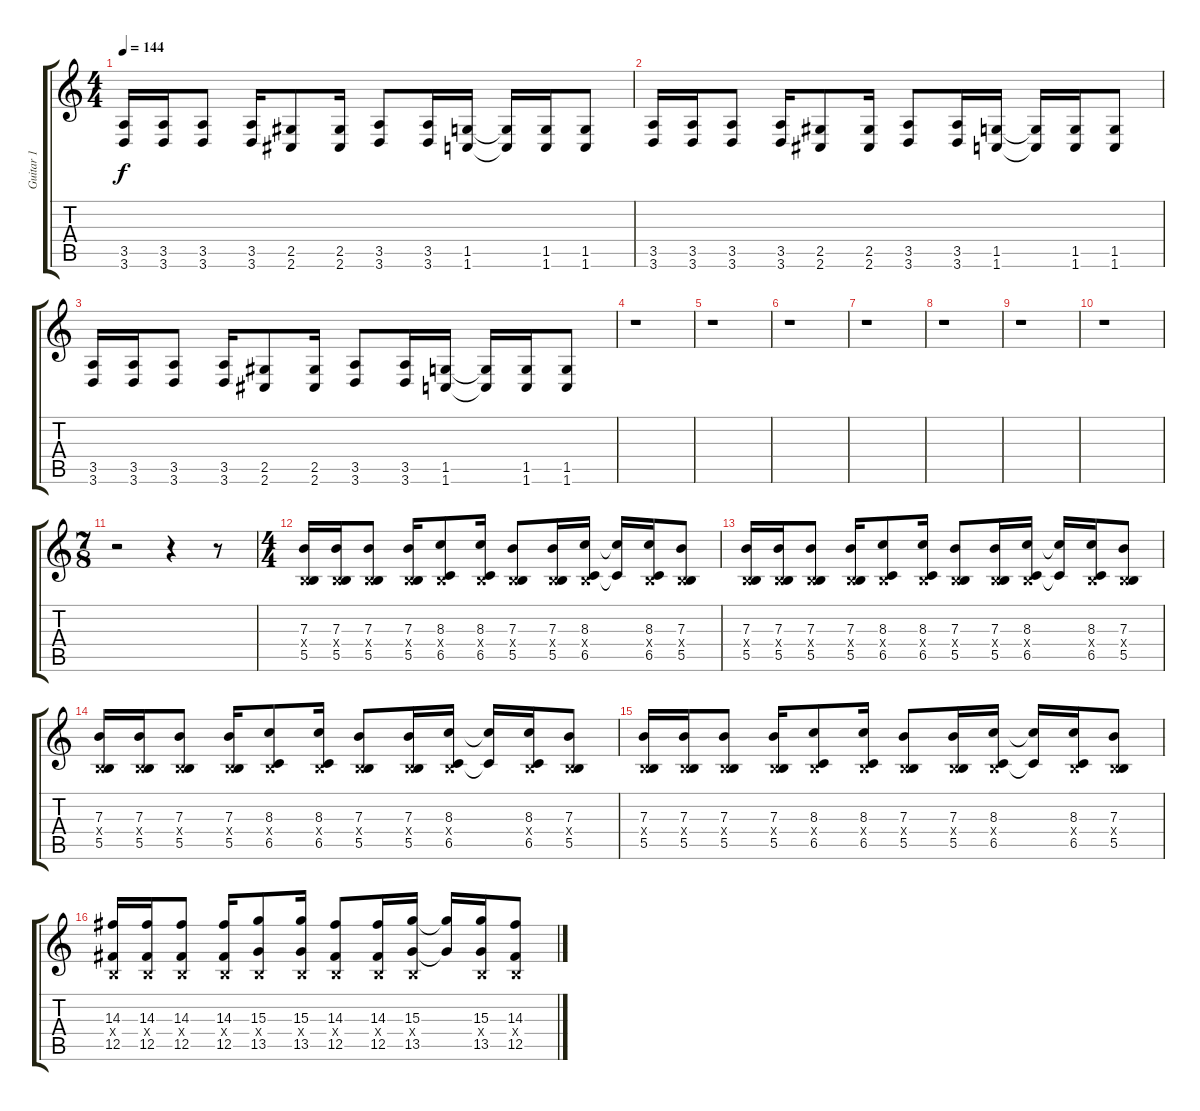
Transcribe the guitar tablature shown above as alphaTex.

\track ("Guitar 1" "Guitar 1") {instrument overdrivenguitar}
\staff {score tabs}
\tuning (Db4 Ab3 E3 B2 Gb2 B1) {hide}
\ts (4 4)
\tempo 144
\clef g2
\ks c
(3.5 3.6).16{dy f} (3.5 3.6).16 (3.5 3.6).8 (3.5 3.6).16 (2.5 2.6).8 (2.5 2.6).16 (3.5 3.6).8 (3.5 3.6).16 (1.5 1.6).16 (1.5{t} 1.6{t}).16 (1.5 1.6).16 (1.5 1.6).8 |
(3.5 3.6).16 (3.5 3.6).16 (3.5 3.6).8 (3.5 3.6).16 (2.5 2.6).8 (2.5 2.6).16 (3.5 3.6).8 (3.5 3.6).16 (1.5 1.6).16 (1.5{t} 1.6{t}).16 (1.5 1.6).16 (1.5 1.6).8 |
(3.5 3.6).16 (3.5 3.6).16 (3.5 3.6).8 (3.5 3.6).16 (2.5 2.6).8 (2.5 2.6).16 (3.5 3.6).8 (3.5 3.6).16 (1.5 1.6).16 (1.5{t} 1.6{t}).16 (1.5 1.6).16 (1.5 1.6).8 |
r.1 |
r.1 |
r.1 |
r.1 |
r.1 |
r.1 |
r.1 |
\ts (7 8)
r.2 r.4 r.8 |
\ts (4 4)
(7.3 0.4{x} 5.5).16 (7.3 0.4{x} 5.5).16 (7.3 0.4{x} 5.5).8 (7.3 0.4{x} 5.5).16 (8.3 0.4{x} 6.5).8 (8.3 0.4{x} 6.5).16 (7.3 0.4{x} 5.5).8 (7.3 0.4{x} 5.5).16 (8.3 0.4{x} 6.5).16 (8.3{t} 6.5{t}).16 (8.3 0.4{x} 6.5).16 (7.3 0.4{x} 5.5).8 |
(7.3 0.4{x} 5.5).16 (7.3 0.4{x} 5.5).16 (7.3 0.4{x} 5.5).8 (7.3 0.4{x} 5.5).16 (8.3 0.4{x} 6.5).8 (8.3 0.4{x} 6.5).16 (7.3 0.4{x} 5.5).8 (7.3 0.4{x} 5.5).16 (8.3 0.4{x} 6.5).16 (8.3{t} 6.5{t}).16 (8.3 0.4{x} 6.5).16 (7.3 0.4{x} 5.5).8 |
(7.3 0.4{x} 5.5).16 (7.3 0.4{x} 5.5).16 (7.3 0.4{x} 5.5).8 (7.3 0.4{x} 5.5).16 (8.3 0.4{x} 6.5).8 (8.3 0.4{x} 6.5).16 (7.3 0.4{x} 5.5).8 (7.3 0.4{x} 5.5).16 (8.3 0.4{x} 6.5).16 (8.3{t} 6.5{t}).16 (8.3 0.4{x} 6.5).16 (7.3 0.4{x} 5.5).8 |
(7.3 0.4{x} 5.5).16 (7.3 0.4{x} 5.5).16 (7.3 0.4{x} 5.5).8 (7.3 0.4{x} 5.5).16 (8.3 0.4{x} 6.5).8 (8.3 0.4{x} 6.5).16 (7.3 0.4{x} 5.5).8 (7.3 0.4{x} 5.5).16 (8.3 0.4{x} 6.5).16 (8.3{t} 6.5{t}).16 (8.3 0.4{x} 6.5).16 (7.3 0.4{x} 5.5).8 |
(14.3 0.4{x} 12.5).16 (14.3 0.4{x} 12.5).16 (14.3 0.4{x} 12.5).8 (14.3 0.4{x} 12.5).16 (15.3 0.4{x} 13.5).8 (15.3 0.4{x} 13.5).16 (14.3 0.4{x} 12.5).8 (14.3 0.4{x} 12.5).16 (15.3 0.4{x} 13.5).16 (15.3{t} 13.5{t}).16 (15.3 0.4{x} 13.5).16 (14.3 0.4{x} 12.5).8
